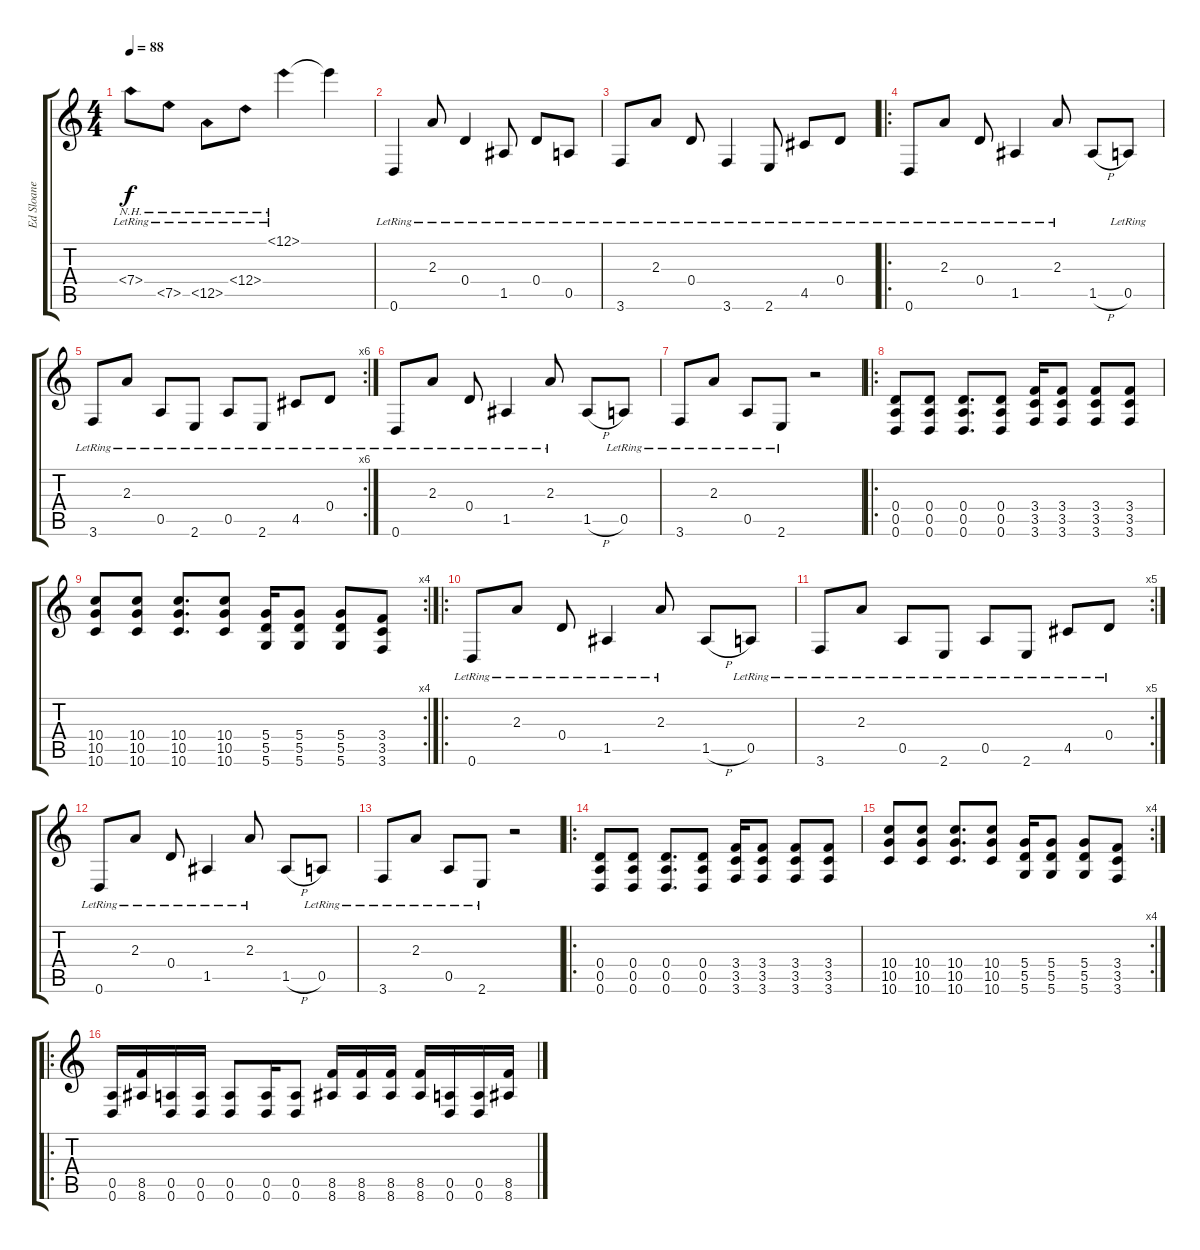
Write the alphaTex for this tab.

\track ("Ed Sloane" "Ed Sloane") {instrument electricguitarclean}
\staff {score tabs}
\tuning (E4 B3 G3 D3 A2 D2) {hide}
\ts (4 4)
\tempo 88
\clef g2
\ks c
7.4{nh lr}.8{dy f instrument electricguitarclean} 7.5{nh lr}.8 12.5{nh lr}.8 12.4{nh lr}.8 12.1{nh lr}.4 12.1{t}.4 |
0.6{lr}.4 2.3{lr}.8 0.4{lr}.4 1.5{lr}.8 0.4{lr}.8 0.5{lr}.8 |
3.6{lr}.8 2.3{lr}.8 0.4{lr}.8 3.6{lr}.4 2.6{lr}.8 4.5{lr}.8 0.4{lr}.8 |
\ro
0.6{lr}.8 2.3{lr}.8 0.4{lr}.8 1.5{lr}.4 2.3{lr}.8 1.5{h}.8 0.5{lr}.8 |
\rc 6
3.6{lr}.8 2.3{lr}.8 0.5{lr}.8 2.6{lr}.8 0.5{lr}.8 2.6{lr}.8 4.5{lr}.8 0.4{lr}.8 |
0.6{lr}.8 2.3{lr}.8 0.4{lr}.8 1.5{lr}.4 2.3{lr}.8 1.5{h}.8 0.5{lr}.8 |
3.6{lr}.8 2.3{lr}.8 0.5{lr}.8 2.6{lr}.8 r.2 |
\ro
(0.4 0.5 0.6).8{instrument distortionguitar} (0.4 0.5 0.6).8 (0.4 0.5 0.6).8{d} (0.4 0.5 0.6).8 (3.4 3.5 3.6).16 (3.4 3.5 3.6).8 (3.4 3.5 3.6).8 (3.4 3.5 3.6).8 |
\rc 4
(10.4 10.5 10.6).8 (10.4 10.5 10.6).8 (10.4 10.5 10.6).8{d} (10.4 10.5 10.6).8 (5.4 5.5 5.6).16 (5.4 5.5 5.6).8 (5.4 5.5 5.6).8 (3.4 3.5 3.6).8 |
\ro
0.6{lr}.8{instrument electricguitarclean} 2.3{lr}.8 0.4{lr}.8 1.5{lr}.4 2.3{lr}.8 1.5{h}.8 0.5{lr}.8 |
\rc 5
3.6{lr}.8 2.3{lr}.8 0.5{lr}.8 2.6{lr}.8 0.5{lr}.8 2.6{lr}.8 4.5{lr}.8 0.4{lr}.8 |
0.6{lr}.8 2.3{lr}.8 0.4{lr}.8 1.5{lr}.4 2.3{lr}.8 1.5{h}.8 0.5{lr}.8 |
3.6{lr}.8 2.3{lr}.8 0.5{lr}.8 2.6{lr}.8 r.2 |
\ro
(0.4 0.5 0.6).8{instrument distortionguitar} (0.4 0.5 0.6).8 (0.4 0.5 0.6).8{d} (0.4 0.5 0.6).8 (3.4 3.5 3.6).16 (3.4 3.5 3.6).8 (3.4 3.5 3.6).8 (3.4 3.5 3.6).8 |
\rc 4
(10.4 10.5 10.6).8 (10.4 10.5 10.6).8 (10.4 10.5 10.6).8{d} (10.4 10.5 10.6).8 (5.4 5.5 5.6).16 (5.4 5.5 5.6).8 (5.4 5.5 5.6).8 (3.4 3.5 3.6).8 |
\ro
(0.5 0.6).16 (8.5 8.6).16 (0.5 0.6).16 (0.5 0.6).16 (0.5 0.6).8 (0.5 0.6).16 (0.5 0.6).8 (8.5 8.6).16 (8.5 8.6).16 (8.5 8.6).16 (8.5 8.6).16 (0.5 0.6).16 (0.5 0.6).16 (8.5 8.6).16
